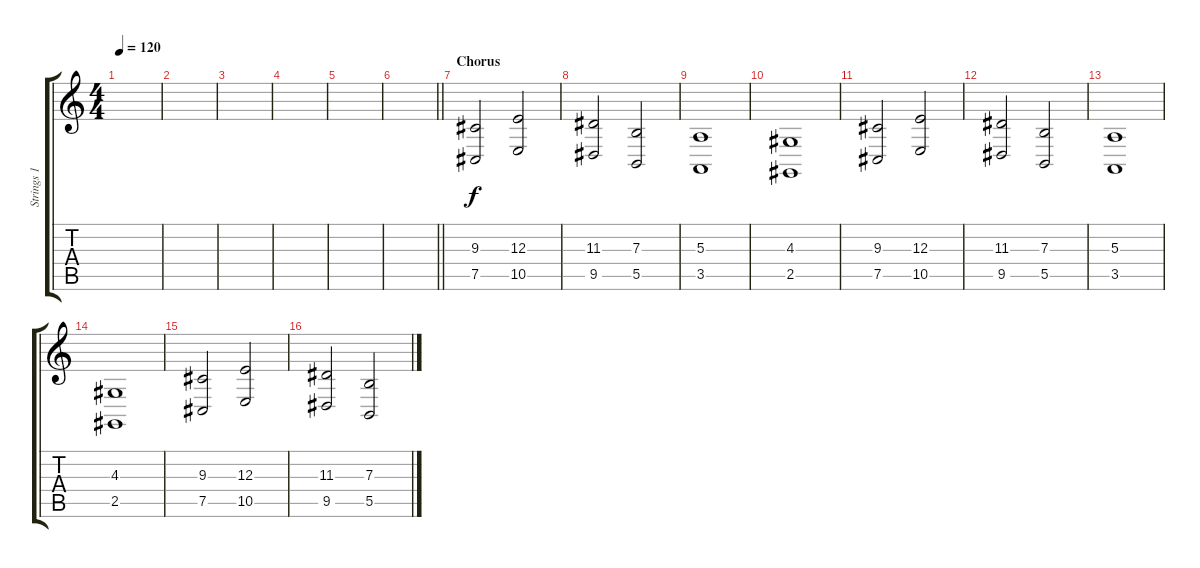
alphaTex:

\track ("Strings 1" "Strings 1") {instrument pad2warm}
\staff {score tabs}
\tuning (Db4 Ab3 E3 B2 Gb2 Db2) {hide}
\ts (4 4)
\tempo 120
\clef g2
\ks c
|
|
|
|
|
\barLineRight lightlight
|
\section ("" "Chorus")
(9.3 7.5).2 (12.3 10.5).2 |
(11.3 9.5).2 (7.3 5.5).2 |
(5.3 3.5).1 |
(4.3 2.5).1 |
(9.3 7.5).2 (12.3 10.5).2 |
(11.3 9.5).2 (7.3 5.5).2 |
(5.3 3.5).1 |
(4.3 2.5).1 |
(9.3 7.5).2 (12.3 10.5).2 |
(11.3 9.5).2 (7.3 5.5).2
